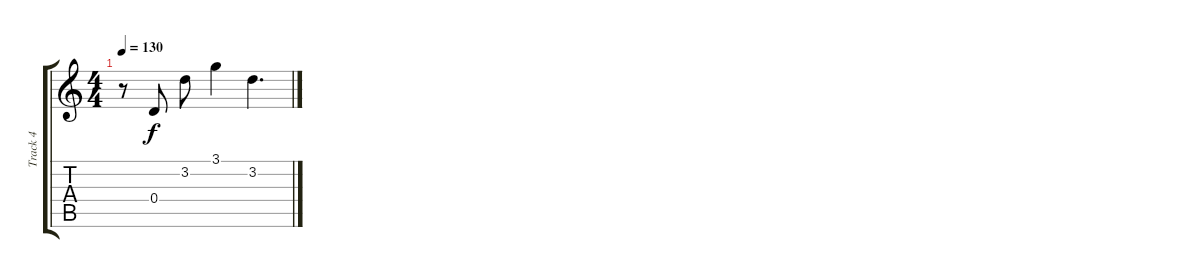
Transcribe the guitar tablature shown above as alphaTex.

\track ("Track 4" "Track 4") {instrument acousticguitarsteel}
\staff {score tabs}
\tuning (E4 B3 G3 D3 A2 E2) {hide}
\ts (4 4)
\tempo 130
\clef g2
\ks c
r.8{dy f} 0.4.8 3.2.8 3.1.4 3.2.4{d}
